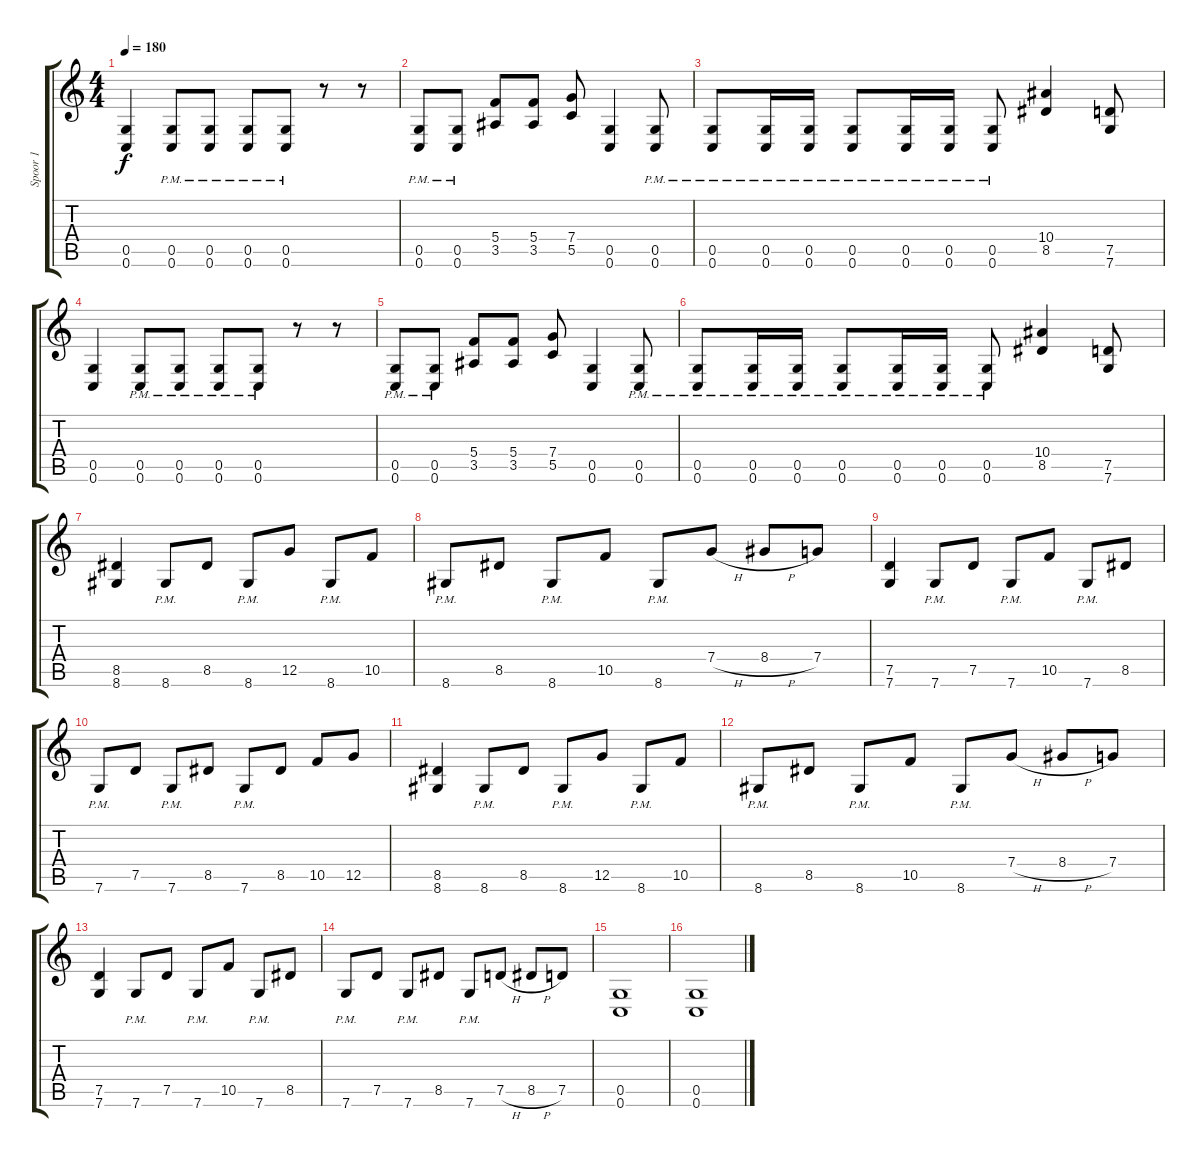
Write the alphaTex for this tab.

\track ("Spoor 1" "Spoor 1") {instrument distortionguitar}
\staff {score tabs}
\tuning (D4 A3 F3 C3 G2 C2) {hide}
\ts (4 4)
\tempo 180
\clef g2
\ks c
(0.5 0.6).4{dy f} (0.5{pm} 0.6{pm}).8 (0.5{pm} 0.6{pm}).8 (0.5{pm} 0.6{pm}).8 (0.5{pm} 0.6{pm}).8 r.8 r.8 |
(0.5{pm} 0.6{pm}).8 (0.5{pm} 0.6{pm}).8 (5.4 3.5).8 (5.4 3.5).8 (7.4 5.5).8 (0.5 0.6).4 (0.5{pm} 0.6).8 |
(0.5{pm} 0.6).8 (0.5{pm} 0.6{pm}).16 (0.5{pm} 0.6{pm}).16 (0.5{pm} 0.6{pm}).8 (0.5{pm} 0.6{pm}).16 (0.5{pm} 0.6{pm}).16 (0.5{pm} 0.6{pm}).8 (10.4 8.5).4 (7.5 7.6).8 |
(0.5 0.6).4 (0.5{pm} 0.6{pm}).8 (0.5{pm} 0.6{pm}).8 (0.5{pm} 0.6{pm}).8 (0.5{pm} 0.6{pm}).8 r.8 r.8 |
(0.5{pm} 0.6{pm}).8 (0.5{pm} 0.6{pm}).8 (5.4 3.5).8 (5.4 3.5).8 (7.4 5.5).8 (0.5 0.6).4 (0.5{pm} 0.6).8 |
(0.5{pm} 0.6).8 (0.5{pm} 0.6{pm}).16 (0.5{pm} 0.6{pm}).16 (0.5{pm} 0.6{pm}).8 (0.5{pm} 0.6{pm}).16 (0.5{pm} 0.6{pm}).16 (0.5{pm} 0.6{pm}).8 (10.4 8.5).4 (7.5 7.6).8 |
(8.5 8.6).4 8.6{pm}.8 8.5.8 8.6{pm}.8 12.5.8 8.6{pm}.8 10.5.8 |
8.6{pm}.8 8.5.8 8.6{pm}.8 10.5.8 8.6{pm}.8 7.4{h}.8 8.4{h}.8 7.4.8 |
(7.5 7.6).4 7.6{pm}.8 7.5.8 7.6{pm}.8 10.5.8 7.6{pm}.8 8.5.8 |
7.6{pm}.8 7.5.8 7.6{pm}.8 8.5.8 7.6{pm}.8 8.5.8 10.5.8 12.5.8 |
(8.5 8.6).4 8.6{pm}.8 8.5.8 8.6{pm}.8 12.5.8 8.6{pm}.8 10.5.8 |
8.6{pm}.8 8.5.8 8.6{pm}.8 10.5.8 8.6{pm}.8 7.4{h}.8 8.4{h}.8 7.4.8 |
(7.5 7.6).4 7.6{pm}.8 7.5.8 7.6{pm}.8 10.5.8 7.6{pm}.8 8.5.8 |
7.6{pm}.8 7.5.8 7.6{pm}.8 8.5.8 7.6{pm}.8 7.5{h}.8 8.5{h}.8 7.5.8 |
(0.5 0.6).1 |
(0.5 0.6).1
